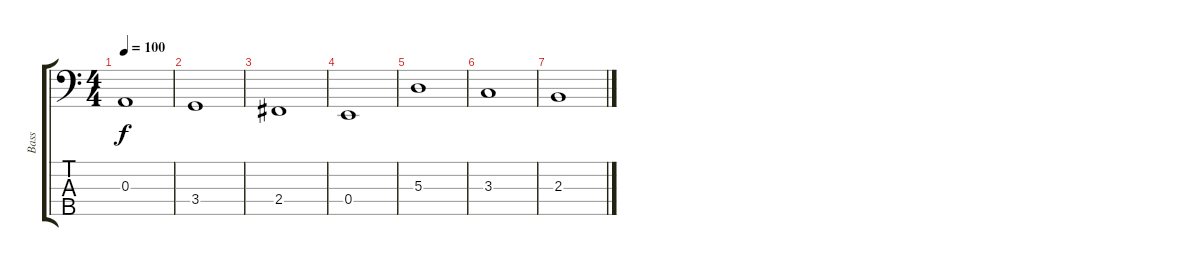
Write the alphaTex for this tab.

\track ("Bass" "Bass") {instrument electricbassfinger}
\staff {score tabs}
\tuning (G2 D2 A1 E1 B0) {hide}
\ts (4 4)
\tempo 100
\clef f4
\ks c
0.3.1{dy f} |
3.4.1 |
2.4.1 |
0.4.1 |
5.3.1 |
3.3.1 |
2.3.1
